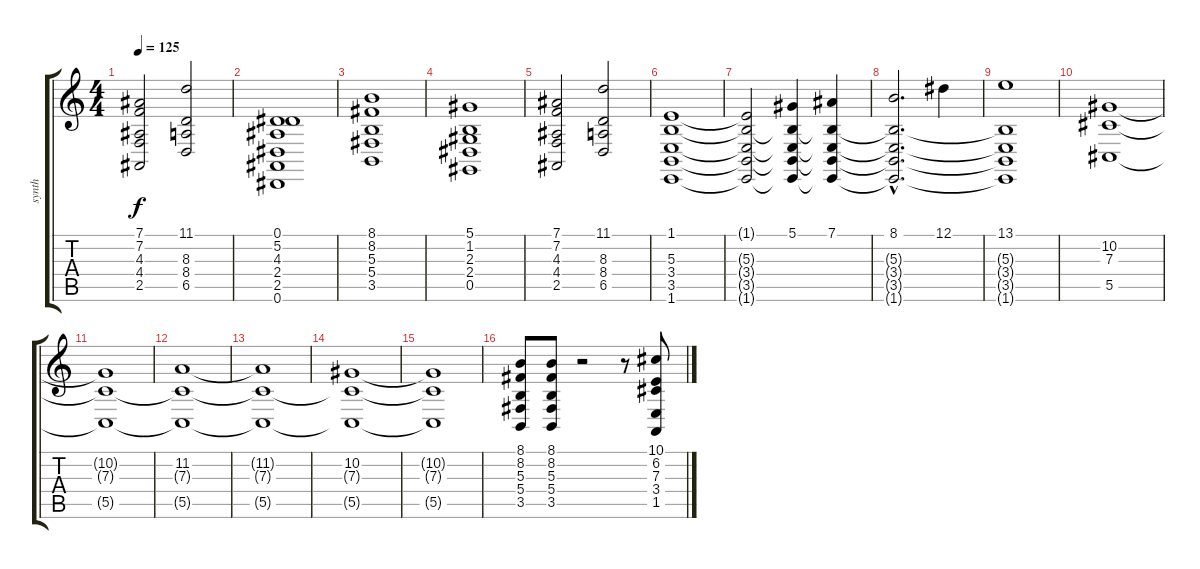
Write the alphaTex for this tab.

\track ("synth" "synth") {instrument stringensemble1}
\staff {score tabs}
\tuning (Eb4 Bb3 Gb3 Db3 Ab2 Eb2) {hide}
\ts (4 4)
\tempo 125
\clef g2
\ks c
(7.1 7.2 4.3 4.4 2.5).2{dy f} (11.1 8.3 8.4 6.5).2 |
(0.1 5.2 4.3 2.4 2.5 0.6).1 |
(8.1 8.2 5.3 5.4 3.5).1 |
(5.1 1.2 2.3 2.4 0.5).1 |
(7.1 7.2 4.3 4.4 2.5).2 (11.1 8.3 8.4 6.5).2 |
(1.1 5.3 3.4 3.5 1.6).1 |
(1.1{t} 5.3{t} 3.4{t} 3.5{t} 1.6{t}).2 (5.1 5.3{t} 3.4{t} 3.5{t} 1.6{t}).4 (7.1 5.3{t} 3.4{t} 3.5{t} 1.6{t}).4 |
(8.1{hac} 5.3{hac t} 3.4{hac t} 3.5{hac t} 1.6{hac t}).2{d} 12.1.4 |
(13.1 5.3{t} 3.4{t} 3.5{t} 1.6{t}).1 |
(10.2 7.3 5.5).1{volume 8 instrument pad2warm} |
(10.2{t} 7.3{t} 5.5{t}).1 |
(11.2 7.3{t} 5.5{t}).1 |
(11.2{t} 7.3{t} 5.5{t}).1 |
(10.2 7.3{t} 5.5{t}).1 |
(10.2{t} 7.3{t} 5.5{t}).1 |
(8.1 8.2 5.3 5.4 3.5).8{volume 10 instrument stringensemble1} (8.1 8.2 5.3 5.4 3.5).8 r.2 r.8 (10.1 6.2 7.3 3.4 1.5).8
